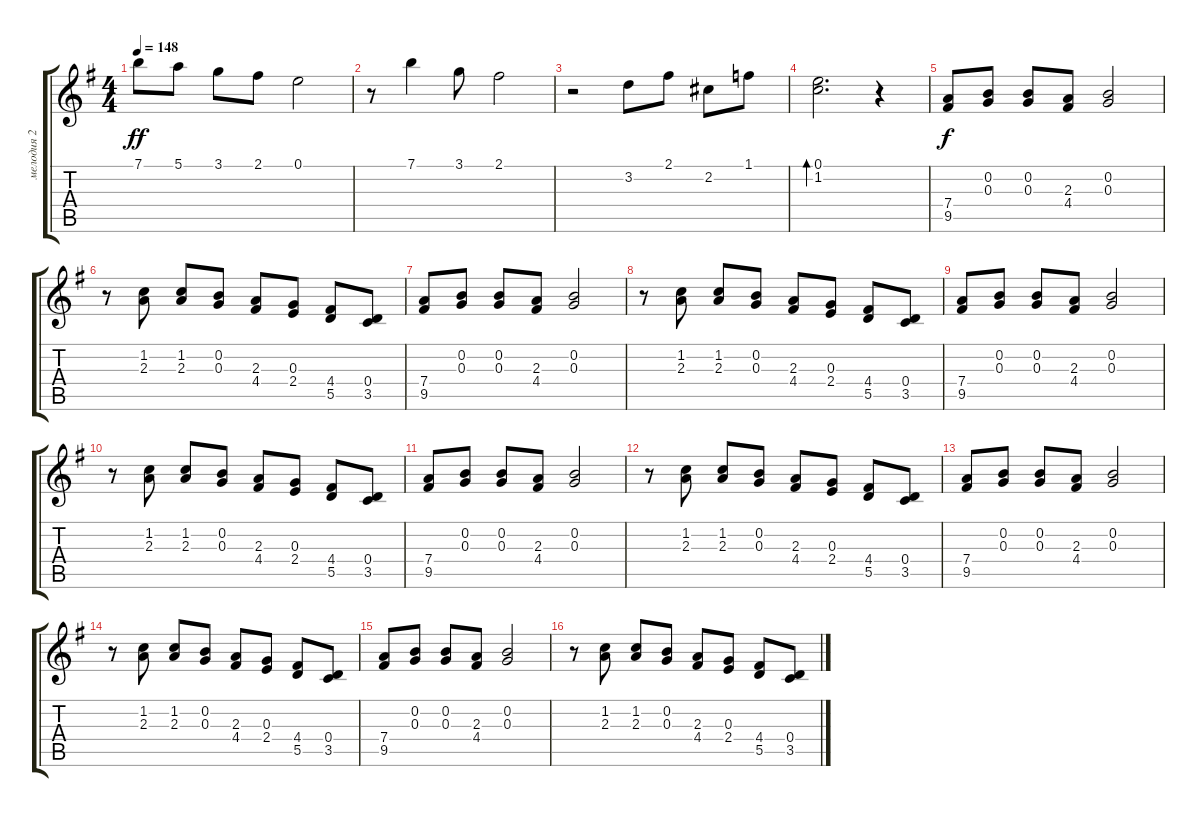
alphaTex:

\track ("мелодия 2" "мелодия 2") {instrument electricguitarjazz}
\staff {score tabs}
\tuning (E4 B3 G3 D3 A2 E2) {hide}
\ts (4 4)
\tempo 148
\clef g2
\ks g
7.1.8{dy ff} 5.1.8 3.1.8 2.1.8 0.1.2 |
r.8 7.1.4 3.1.8 2.1.2 |
r.2 3.2.8 2.1.8 2.2.8 1.1.8 |
(0.1 1.2).2{d bd 120} r.4 |
(7.4 9.5).8{dy f} (0.2 0.3).8 (0.2 0.3).8 (2.3 4.4).8 (0.2 0.3).2 |
r.8 (1.2 2.3).8 (1.2 2.3).8 (0.2 0.3).8 (2.3 4.4).8 (0.3 2.4).8 (4.4 5.5).8 (0.4 3.5).8 |
(7.4 9.5).8 (0.2 0.3).8 (0.2 0.3).8 (2.3 4.4).8 (0.2 0.3).2 |
r.8 (1.2 2.3).8 (1.2 2.3).8 (0.2 0.3).8 (2.3 4.4).8 (0.3 2.4).8 (4.4 5.5).8 (0.4 3.5).8 |
(7.4 9.5).8 (0.2 0.3).8 (0.2 0.3).8 (2.3 4.4).8 (0.2 0.3).2 |
r.8 (1.2 2.3).8 (1.2 2.3).8 (0.2 0.3).8 (2.3 4.4).8 (0.3 2.4).8 (4.4 5.5).8 (0.4 3.5).8 |
(7.4 9.5).8 (0.2 0.3).8 (0.2 0.3).8 (2.3 4.4).8 (0.2 0.3).2 |
r.8 (1.2 2.3).8 (1.2 2.3).8 (0.2 0.3).8 (2.3 4.4).8 (0.3 2.4).8 (4.4 5.5).8 (0.4 3.5).8 |
(7.4 9.5).8 (0.2 0.3).8 (0.2 0.3).8 (2.3 4.4).8 (0.2 0.3).2 |
r.8 (1.2 2.3).8 (1.2 2.3).8 (0.2 0.3).8 (2.3 4.4).8 (0.3 2.4).8 (4.4 5.5).8 (0.4 3.5).8 |
(7.4 9.5).8 (0.2 0.3).8 (0.2 0.3).8 (2.3 4.4).8 (0.2 0.3).2 |
r.8 (1.2 2.3).8 (1.2 2.3).8 (0.2 0.3).8 (2.3 4.4).8 (0.3 2.4).8 (4.4 5.5).8 (0.4 3.5).8
